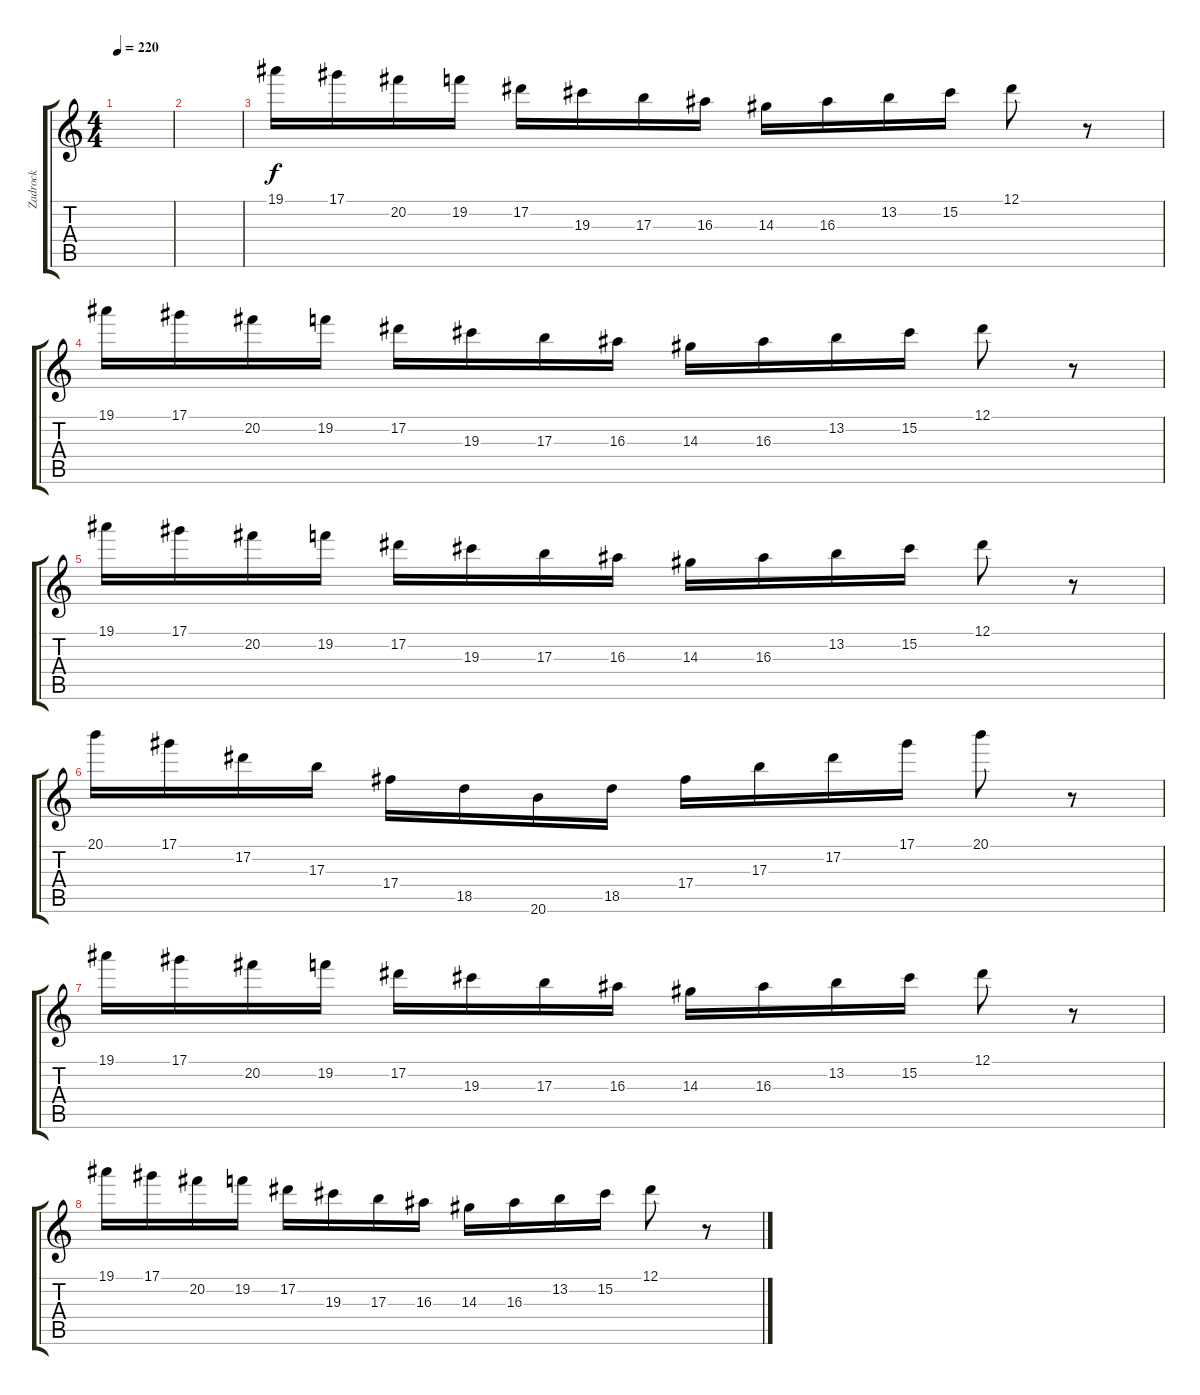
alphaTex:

\track ("Zadrock" "Zadrock") {instrument overdrivenguitar}
\staff {score tabs}
\tuning (Eb4 Bb3 Gb3 Db3 Ab2 Eb2) {hide}
\ts (4 4)
\tempo 220
\clef g2
\ks c
|
|
19.1.16 17.1.16 20.2.16 19.2.16 17.2.16 19.3.16 17.3.16 16.3.16 14.3.16 16.3.16 13.2.16 15.2.16 12.1.8 r.8 |
19.1.16 17.1.16 20.2.16 19.2.16 17.2.16 19.3.16 17.3.16 16.3.16 14.3.16 16.3.16 13.2.16 15.2.16 12.1.8 r.8 |
19.1.16 17.1.16 20.2.16 19.2.16 17.2.16 19.3.16 17.3.16 16.3.16 14.3.16 16.3.16 13.2.16 15.2.16 12.1.8 r.8 |
20.1.16 17.1.16 17.2.16 17.3.16 17.4.16 18.5.16 20.6.16 18.5.16 17.4.16 17.3.16 17.2.16 17.1.16 20.1.8 r.8 |
19.1.16 17.1.16 20.2.16 19.2.16 17.2.16 19.3.16 17.3.16 16.3.16 14.3.16 16.3.16 13.2.16 15.2.16 12.1.8 r.8 |
19.1.16 17.1.16 20.2.16 19.2.16 17.2.16 19.3.16 17.3.16 16.3.16 14.3.16 16.3.16 13.2.16 15.2.16 12.1.8 r.8
